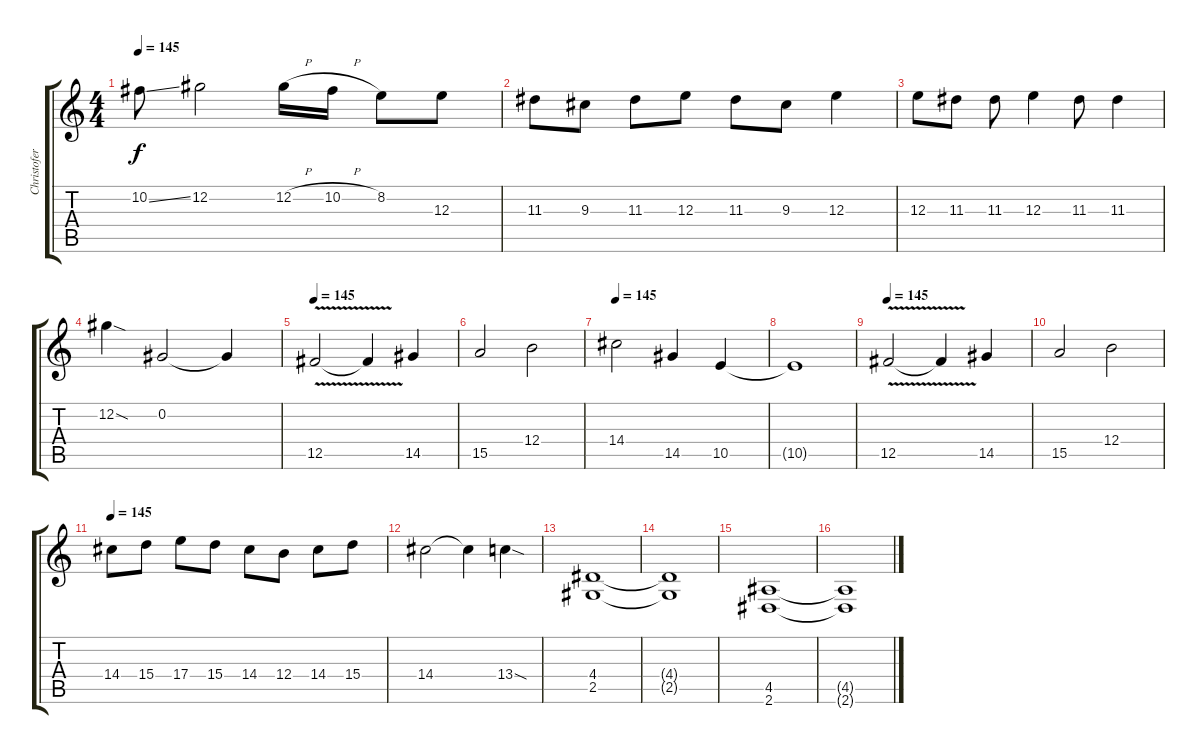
\track ("Christofer Johnsson (Guitar 1)" "Christofer") {instrument distortionguitar}
\staff {score tabs}
\tuning (Db4 Ab3 E3 B2 Gb2 Db2) {hide}
\ts (4 4)
\tempo 145
\clef g2
\ks c
10.2{ss}.8{dy f} 12.2.2 12.2{h}.16 10.2{h}.16 8.2.8 12.3.8 |
11.3.8 9.3.8 11.3.8 12.3.8 11.3.8 9.3.8 12.3.4 |
12.3.8 11.3.8 11.3.8 12.3.4 11.3.8 11.3.4 |
12.2{sod}.4 0.2.2 0.2{t}.4 |
\tempo 145
12.5{v}.2 12.5{t}.4 14.5.4 |
15.5.2 12.4.2 |
\tempo 145
14.4.2 14.5.4 10.5.4 |
10.5{t}.1 |
\tempo 145
12.5{v}.2 12.5{t}.4 14.5.4 |
15.5.2 12.4.2 |
\tempo 145
14.4.8 15.4.8 17.4.8 15.4.8 14.4.8 12.4.8 14.4.8 15.4.8 |
14.4.2 14.4{t}.4 13.4{sod}.4 |
(4.4 2.5).1 |
(4.4{t} 2.5{t}).1 |
(4.5 2.6).1 |
(4.5{t} 2.6{t}).1
